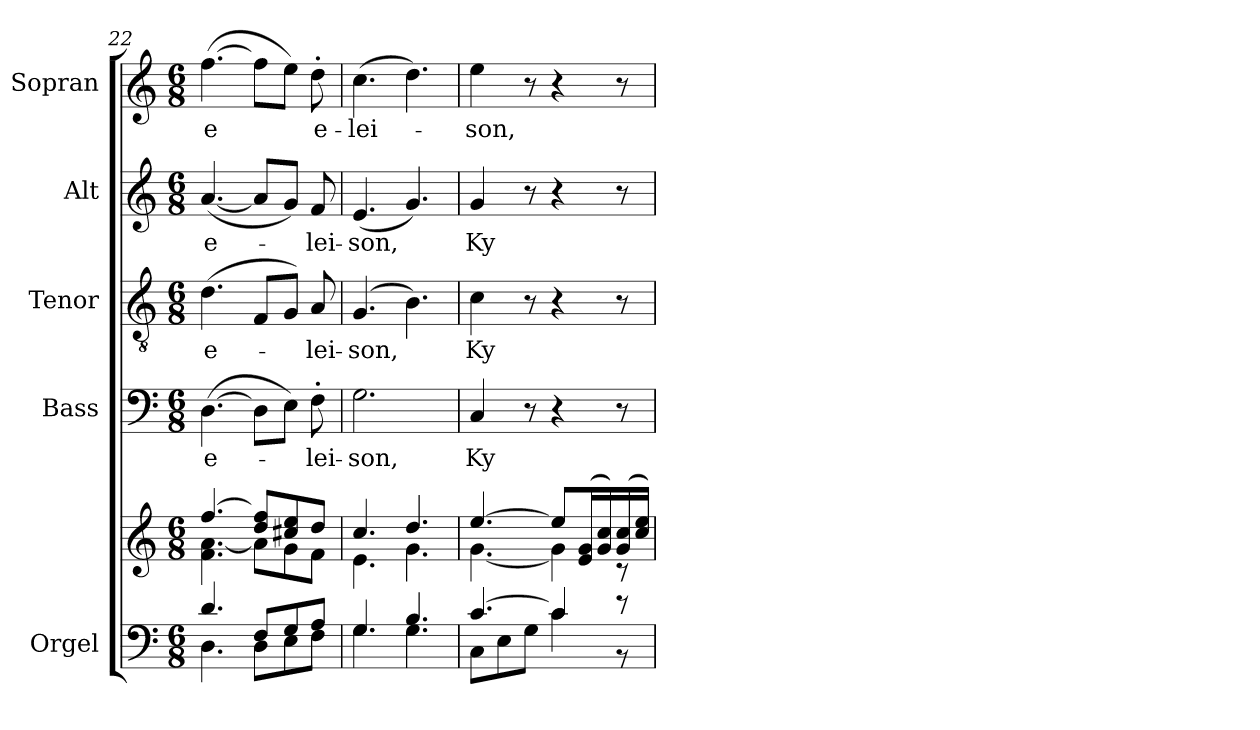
**kern	**kern	**kern	**text	**kern	**text	**kern	**text	**kern	**text
*part5	*part5	*part4	*part4	*part3	*part3	*part2	*part2	*part1	*part1
*staff6	*staff5	*staff4	*staff4	*staff3	*staff3	*staff2	*staff2	*staff1	*staff1
*I"Orgel	*	*I"Bass	*	*I"Tenor	*	*I"Alt	*	*I"Sopran	*
*I'Org.	*	*I'B.	*	*I'T.	*	*I'A.	*	*I'S.	*
*clefF4	*clefG2	*clefF4	*	*clefGv2	*	*clefG2	*	*clefG2	*
*k[]	*k[]	*k[]	*	*k[]	*	*k[]	*	*k[]	*
*C:	*C:	*C:	*	*C:	*	*C:	*	*C:	*
*M6/8	*M6/8	*M6/8	*	*M6/8	*	*M6/8	*	*M6/8	*
=22	=22	=22	=22	=22	=22	=22	=22	=22	=22
*^	*^	*	*	*	*	*	*	*	*
!	!	!	!	!	!LO:LY:b	!	!LO:LY:b	!	!LO:LY:b	!	!LO:LY:b
4.d/	4.D\	[>4.ff/	4.f\ [<4.a\	(>[4.D\	e-	(>4.d\	e-	(<[4.a/	e-	(>[4.ff\	-e
8F/L	8D\L	8dd/ 8ff/]L	8a\L]	8D\L]	.	8F/L	.	8a/L]	.	8ff\L]	.
8G/	8E\	8cc#X/ 8ee/	8g\	8E\J)	.	8G/J)	.	8g/J)	.	8ee\J)	.
!	!	!	!	!	!LO:LY:b	!	!LO:LY:b	!	!LO:LY:b	!	!LO:LY:b
8A/J	8F\J	8dd/J	8f\J	8F'>\	-lei-	8A/	-lei-	8f/	-lei-	8dd'>\	e-
=23	=23	=23	=23	=23	=23	=23	=23	=23	=23	=23	=23
!	!	!	!	!	!LO:LY:b	!	!LO:LY:b	!	!LO:LY:b	!	!LO:LY:b
4.G/	4.G\	4.cc/	4.e\	2.G\	-son,	(4.G/	-son,	(<4.e/	-son,	(>4.cc\	-lei-
4.B/	4.G\	4.dd/	4.g\	.	.	4.B\)	.	4.g/)	.	4.dd\)	.
=24	=24	=24	=24	=24	=24	=24	=24	=24	=24	=24	=24
!	!	!	!	!	!LO:LY:b	!	!LO:LY:b	!	!LO:LY:b	!	!LO:LY:b
[>4.c/	8C\L	[>4.ee/	[<4.g\	4C/	Ky-	4c\	Ky-	4g/	Ky-	4ee\	-son,
.	8E\	.	.	.	.	.	.	.	.	.	.
.	8G\J	.	.	8r	.	8r	.	8r	.	8r	.
4c/]	4c\	8ee/L]	4g\]	4r	.	4r	.	4r	.	4r	.
.	.	(<16e/ 16g/L	.	.	.	.	.	.	.	.	.
.	.	16g/ 16cc/)	.	.	.	.	.	.	.	.	.
8r	8r	(<16g/ 16cc/	8rc	8r	.	8r	.	8r	.	8r	.
.	.	16cc/ 16ee/JJ)	.	.	.	.	.	.	.	.	.
*v	*v	*	*	*	*	*	*	*	*	*	*
*	*v	*v	*	*	*	*	*	*	*	*
=	=	=	=	=	=	=	=	=	=
*-	*-	*-	*-	*-	*-	*-	*-	*-	*-
